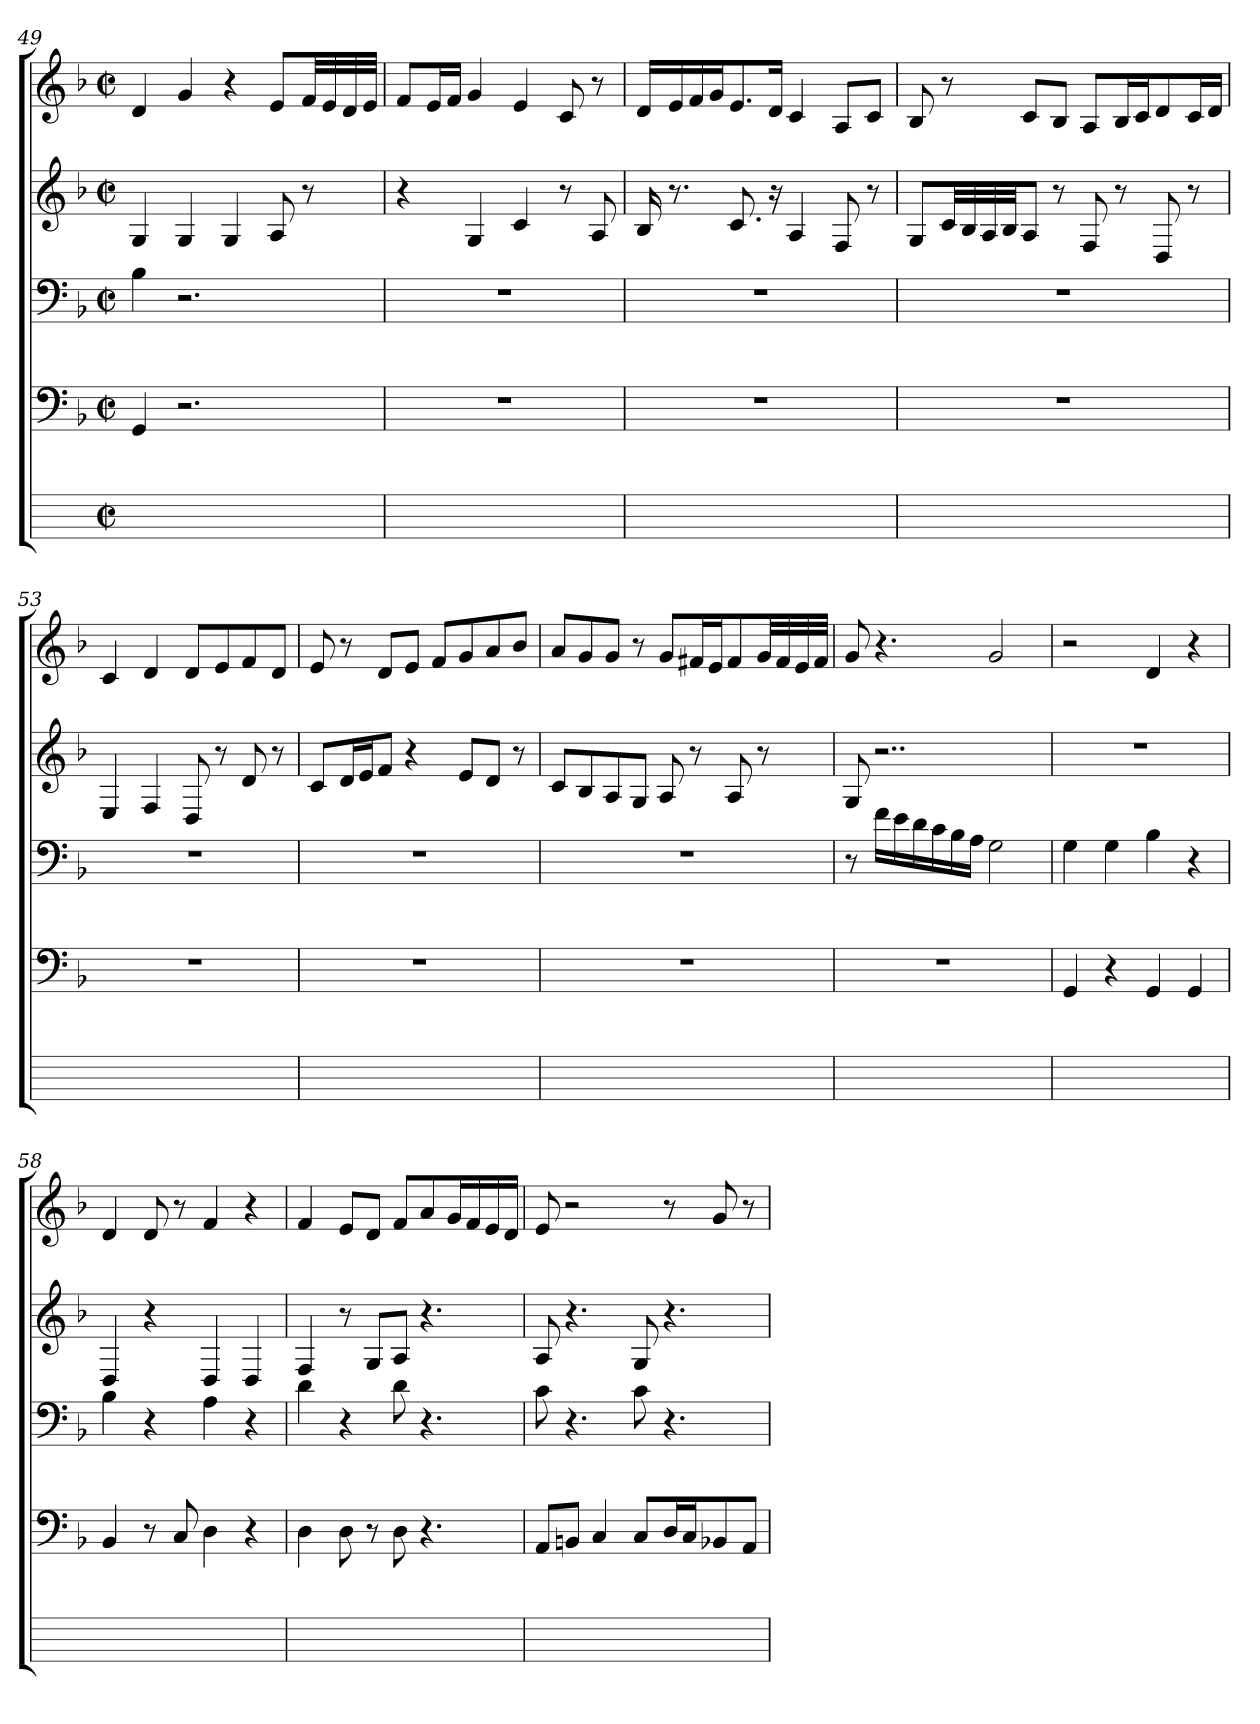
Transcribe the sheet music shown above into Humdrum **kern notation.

**kern	**kern	**kern	**kern	**kern
*part5	*part4	*part3	*part2	*part1
*staff5	*staff4	*staff3	*staff2	*staff1
*	*clefF4	*clefF4	*clefG2	*clefG2
*	*k[b-]	*k[b-]	*k[b-]	*k[b-]
*	*F:	*F:	*F:	*F:
*M2/2	*M2/2	*M2/2	*M2/2	*M2/2
*met(c|)	*met(c|)	*met(c|)	*met(c|)	*met(c|)
=49	=49	=49	=49	=49
1ryy	4GG	4B-	4Gi	4d
.	2.r	2.r	4G	4g
.	.	.	4G	4r
.	.	.	8A	8eL
.	.	.	8r	32fjLL
.	.	.	.	32ej
.	.	.	.	32dj
.	.	.	.	32ejJJJ
=50	=50	=50	=50	=50
1ryy	1r	1r	4r	8fL
.	.	.	.	16ejL
.	.	.	.	16fjJJ
.	.	.	4G	4g
.	.	.	4c	4e
.	.	.	8r	8c
.	.	.	8A	8r
=51	=51	=51	=51	=51
1ryy	1r	1r	16B-	16dLL
.	.	.	8.r	16ej
.	.	.	.	16fj
.	.	.	.	16gjJ
.	.	.	8.c	8.e
.	.	.	16r	16djJk
.	.	.	4A	4c
.	.	.	8F	8AL
.	.	.	8r	8cjJ
=52	=52	=52	=52	=52
1ryy	1r	1r	8GL	8B-
.	.	.	32cjLL	8r
.	.	.	32B-j	.
.	.	.	32Aj	.
.	.	.	32B-jJJ	.
.	.	.	8AJ	8cL
.	.	.	8r	8B-jJ
.	.	.	8F	8AL
.	.	.	8r	16B-jL
.	.	.	.	16cjJ
.	.	.	8D	8d
.	.	.	8r	16cjL
.	.	.	.	16djJJ
=53	=53	=53	=53	=53
1ryy	1r	1r	4E	4c
.	.	.	4F	4d
.	.	.	8D	8diL
.	.	.	8r	8e
.	.	.	8d	8f
.	.	.	8r	8dJ
=54	=54	=54	=54	=54
1ryy	1r	1r	8cL	8e
.	.	.	16djL	8r
.	.	.	16ejJ	.
.	.	.	8fJ	8dL
.	.	.	4r	8eJ
.	.	.	.	8fL
.	.	.	8eL	8g
.	.	.	8dJ	8a
.	.	.	8r	8b-jJ
=55	=55	=55	=55	=55
1ryy	1r	1r	8cL	8aiL
.	.	.	8B-	8g
.	.	.	8A	8gJ
.	.	.	8GJ	8r
.	.	.	8A	8giL
.	.	.	8r	16f#XjL
.	.	.	.	16ejJ
.	.	.	8A	8f#
.	.	.	8r	32gjLL
.	.	.	.	32f#j
.	.	.	.	32ej
.	.	.	.	32f#jJJJ
=56	=56	=56	=56	=56
1ryy	1r	8r	8G	8g
.	.	16fjLL	2..r	4.r
.	.	16ej	.	.
.	.	16dj	.	.
.	.	16cj	.	.
.	.	16B-j	.	.
.	.	16AjJJ	.	.
.	.	2G	.	2gi
=57	=57	=57	=57	=57
1ryy	4GG	4G	1r	2r
.	4r	4G	.	.
.	4GG	4B-	.	4d
.	4GG	4r	.	4r
=58	=58	=58	=58	=58
1ryy	4BB-	4B-i	4D	4d
.	8r	4r	4r	8d
.	8C	.	.	8r
.	4D	4A	4D	4f
.	4r	4r	4D	4r
=59	=59	=59	=59	=59
1ryy	4D	4d	4F	4fi
.	8D	4r	8r	8eL
.	8r	.	8GL	8dJ
.	8D	8d	8AJ	8fL
.	4.r	4.r	4.r	8aj
.	.	.	.	16gjL
.	.	.	.	16fj
.	.	.	.	16ej
.	.	.	.	16djJJ
=60	=60	=60	=60	=60
1ryy	8AAL	8c	8Ai	8e
.	8BBnjJ	4.r	4.r	2r
.	4C	.	.	.
.	8CiL	8c	8G	.
.	16DjL	4.r	4.r	8r
.	16CjJ	.	.	.
.	8BB-X	.	.	8g
.	8AAJ	.	.	8r
=	=	=	=	=
*-	*-	*-	*-	*-
